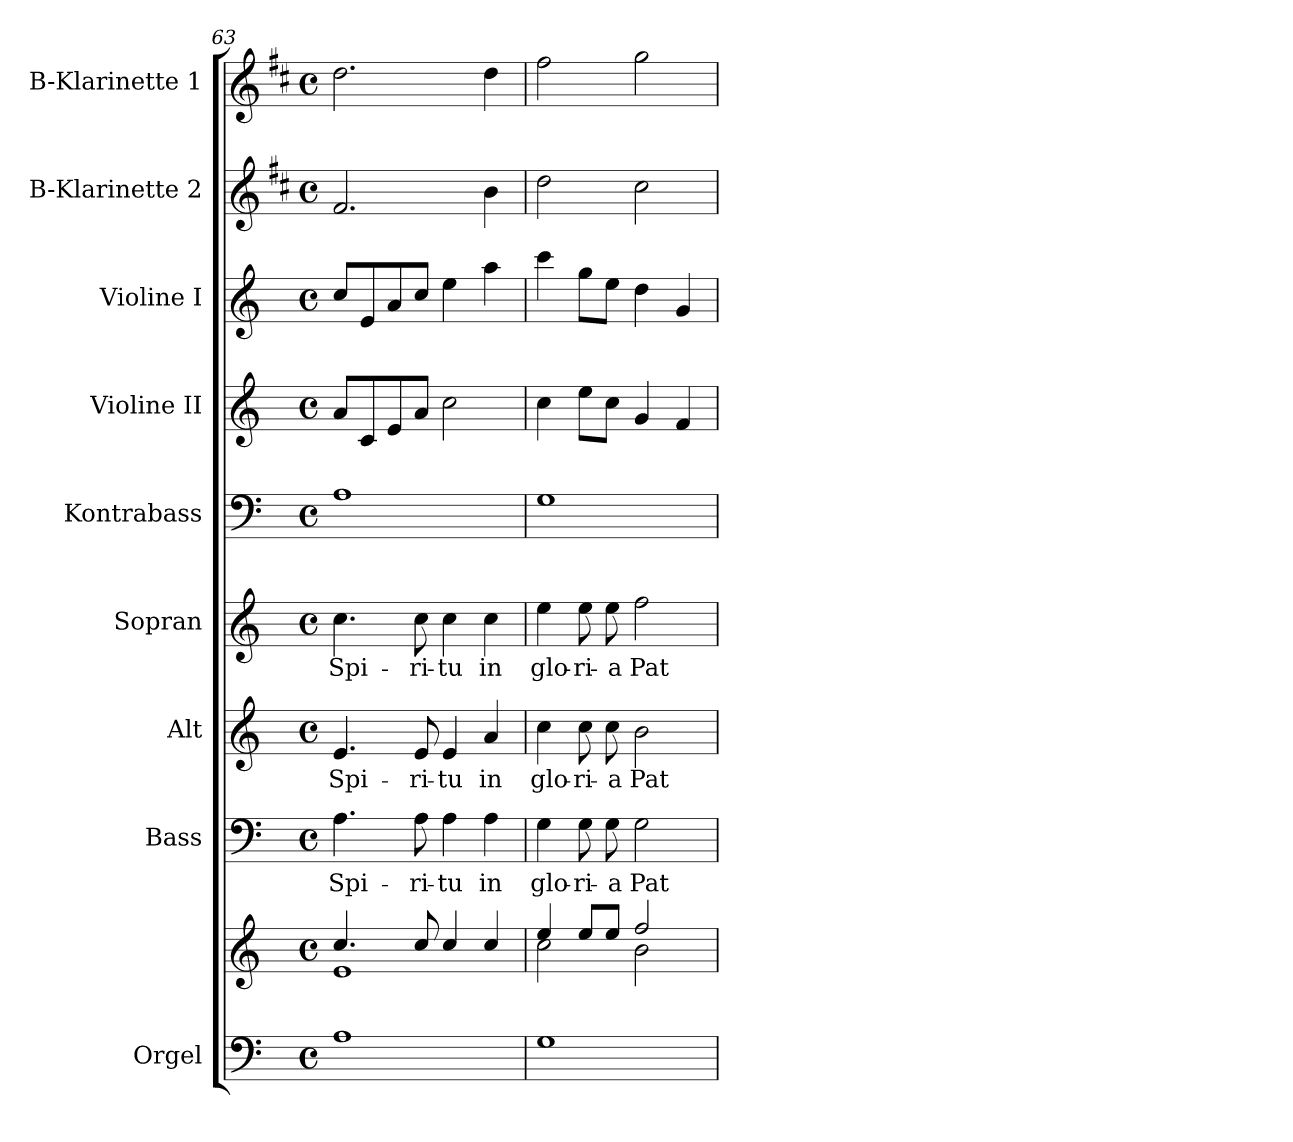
**kern	**kern	**kern	**text	**kern	**text	**kern	**text	**kern	**kern	**kern	**kern	**kern
*part9	*part9	*part8	*part8	*part7	*part7	*part6	*part6	*part5	*part4	*part3	*part2	*part1
*staff10	*staff9	*staff8	*staff8	*staff7	*staff7	*staff6	*staff6	*staff5	*staff4	*staff3	*staff2	*staff1
*I"Orgel	*	*I"Bass	*	*I"Alt	*	*I"Sopran	*	*I"Kontrabass	*I"Violine II	*I"Violine I	*I"B-Klarinette 2	*I"B-Klarinette 1
*I'Org.	*	*I'B.	*	*I'A.	*	*I'S.	*	*I'Kb.	*I'Vl. II	*I'Vl. I	*I'B Kl. 2	*I'B Kl. 1
*clefF4	*clefG2	*clefF4	*	*clefG2	*	*clefG2	*	*clefF4	*clefG2	*clefG2	*clefG2	*clefG2
*	*	*	*	*	*	*	*	*ITrd7c12	*	*	*ITrd1c2	*ITrd1c2
*k[]	*k[]	*k[]	*	*k[]	*	*k[]	*	*k[]	*k[]	*k[]	*k[]	*k[]
*C:	*C:	*C:	*	*C:	*	*C:	*	*C:	*C:	*C:	*C:	*C:
*M4/4	*M4/4	*M4/4	*	*M4/4	*	*M4/4	*	*M4/4	*M4/4	*M4/4	*M4/4	*M4/4
*met(c)	*met(c)	*met(c)	*	*met(c)	*	*met(c)	*	*met(c)	*met(c)	*met(c)	*met(c)	*met(c)
=63	=63	=63	=63	=63	=63	=63	=63	=63	=63	=63	=63	=63
*	*^	*	*	*	*	*	*	*	*	*	*	*
!	!	!	!	!LO:LY:b	!	!LO:LY:b	!	!LO:LY:b	!	!	!	!	!
1A	4.cc/	1e	4.A\	Spi-	4.e/	Spi-	4.cc\	Spi-	1AA	8a/L	8cc/L	2.e/	2.cc\
.	.	.	.	.	.	.	.	.	.	8c/	8e/	.	.
.	.	.	.	.	.	.	.	.	.	8e/	8a/	.	.
!	!	!	!	!LO:LY:b	!	!LO:LY:b	!	!LO:LY:b	!	!	!	!	!
.	8cc/	.	8A\	-ri-	8e/	-ri-	8cc\	-ri-	.	8a/J	8cc/J	.	.
!	!	!	!	!LO:LY:b	!	!LO:LY:b	!	!LO:LY:b	!	!	!	!	!
.	4cc/	.	4A\	-tu	4e/	-tu	4cc\	-tu	.	2cc\	4ee\	.	.
!	!	!	!	!LO:LY:b	!	!LO:LY:b	!	!LO:LY:b	!	!	!	!	!
.	4cc/	.	4A\	in	4a/	in	4cc\	in	.	.	4aa\	4a\	4cc\
=64	=64	=64	=64	=64	=64	=64	=64	=64	=64	=64	=64	=64	=64
!	!	!	!	!LO:LY:b	!	!LO:LY:b	!	!LO:LY:b	!	!	!	!	!
1G	4ee/	2cc\	4G\	glo-	4cc\	glo-	4ee\	glo-	1GG	4cc\	4ccc\	2cc\	2ee\
!	!	!	!	!LO:LY:b	!	!LO:LY:b	!	!LO:LY:b	!	!	!	!	!
.	8ee/L	.	8G\	-ri-	8cc\	-ri-	8ee\	-ri-	.	8ee\L	8gg\L	.	.
!	!	!	!	!LO:LY:b	!	!LO:LY:b	!	!LO:LY:b	!	!	!	!	!
.	8ee/J	.	8G\	-a	8cc\	-a	8ee\	-a	.	8cc\J	8ee\J	.	.
!	!	!	!	!LO:LY:b	!	!LO:LY:b	!	!LO:LY:b	!	!	!	!	!
.	2ff/	2b\	2G\	Pat-	2b\	Pat-	2ff\	Pat-	.	4g/	4dd\	2b\	2ff\
.	.	.	.	.	.	.	.	.	.	4f/	4g/	.	.
*	*v	*v	*	*	*	*	*	*	*	*	*	*	*
=	=	=	=	=	=	=	=	=	=	=	=	=
*-	*-	*-	*-	*-	*-	*-	*-	*-	*-	*-	*-	*-
